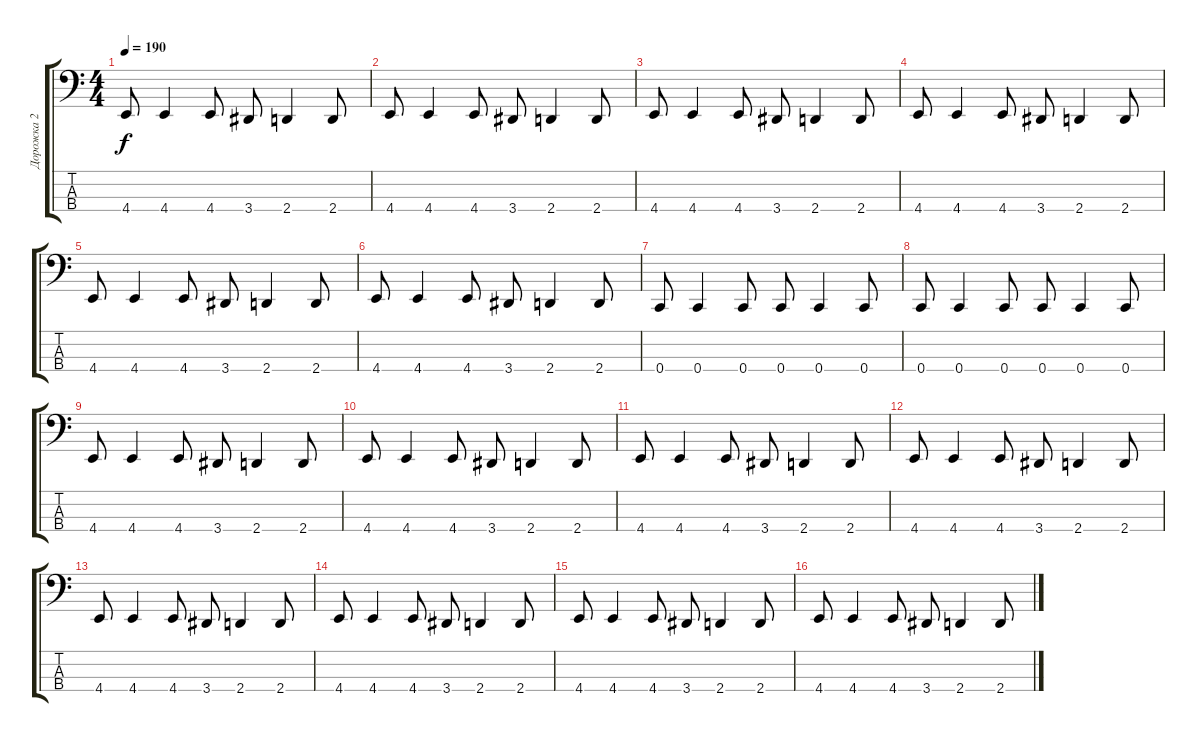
\track ("Дорожка 2" "Дорожка 2") {instrument electricbassfinger}
\staff {score tabs}
\tuning (Eb2 Bb1 F1 C1) {hide}
\ts (4 4)
\tempo 190
\clef f4
\ks c
4.4.8{dy f} 4.4.4 4.4.8 3.4.8 2.4.4 2.4.8 |
4.4.8 4.4.4 4.4.8 3.4.8 2.4.4 2.4.8 |
4.4.8 4.4.4 4.4.8 3.4.8 2.4.4 2.4.8 |
4.4.8 4.4.4 4.4.8 3.4.8 2.4.4 2.4.8 |
4.4.8 4.4.4 4.4.8 3.4.8 2.4.4 2.4.8 |
4.4.8 4.4.4 4.4.8 3.4.8 2.4.4 2.4.8 |
0.4.8 0.4.4 0.4.8 0.4.8 0.4.4 0.4.8 |
0.4.8 0.4.4 0.4.8 0.4.8 0.4.4 0.4.8 |
4.4.8 4.4.4 4.4.8 3.4.8 2.4.4 2.4.8 |
4.4.8 4.4.4 4.4.8 3.4.8 2.4.4 2.4.8 |
4.4.8 4.4.4 4.4.8 3.4.8 2.4.4 2.4.8 |
4.4.8 4.4.4 4.4.8 3.4.8 2.4.4 2.4.8 |
4.4.8 4.4.4 4.4.8 3.4.8 2.4.4 2.4.8 |
4.4.8 4.4.4 4.4.8 3.4.8 2.4.4 2.4.8 |
4.4.8 4.4.4 4.4.8 3.4.8 2.4.4 2.4.8 |
4.4.8 4.4.4 4.4.8 3.4.8 2.4.4 2.4.8
